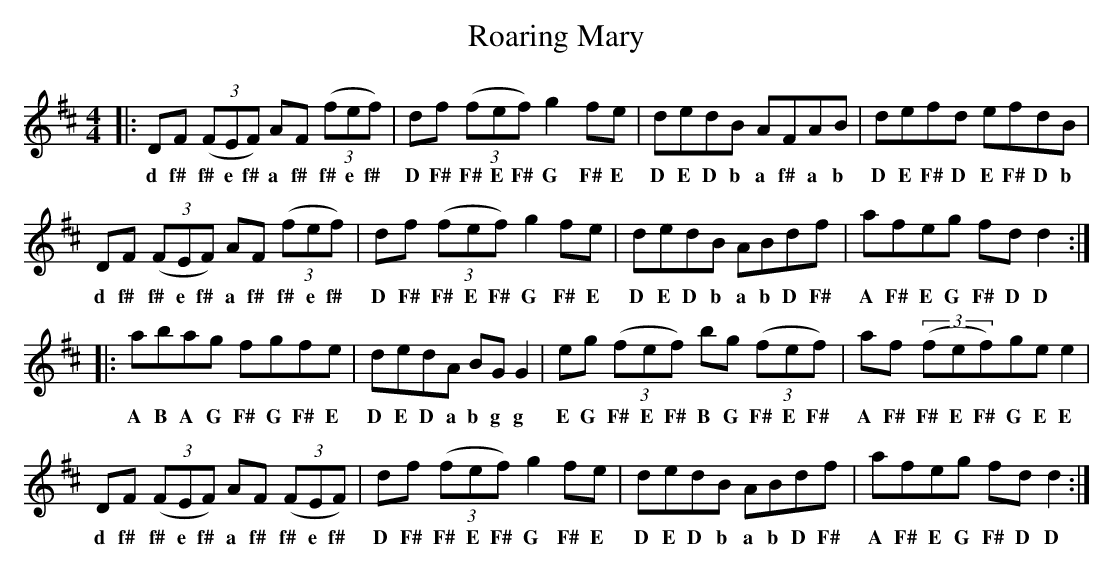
X:1
T:Roaring Mary
M:4/4
L:1/8
K:D
|:DF ((3FEF) AF ((3fef)|df ((3fef) g2 fe|dedB AFAB|defd efdB|
w:d f# f# e f# a f# f# e f# D F# F# E F# G F# E D E D b a f# a b D E F# D E F# D b
DF ((3FEF) AF ((3fef)|df ((3fef) g2 fe|dedB ABdf|afeg fdd2:|
w:d f# f# e f# a f# f# e f# D F# F# E F# G F# E D E D b a b D F# A F# E G F# D D
|:abag fgfe|dedA BGG2|eg ((3fef) bg ((3fef)|af ((3fef)gee2|
w:A B A G F# G F# E D E D a b g g E G F# E F# B G F# E F# A F# F# E F# G E E
DF ((3FEF) AF ((3FEF)|df ((3fef) g2fe|dedB ABdf|afeg fdd2:|
w:d f# f# e f# a f# f# e f# D F# F# E F# G F# E D E D b a b D F# A F# E G F# D D
